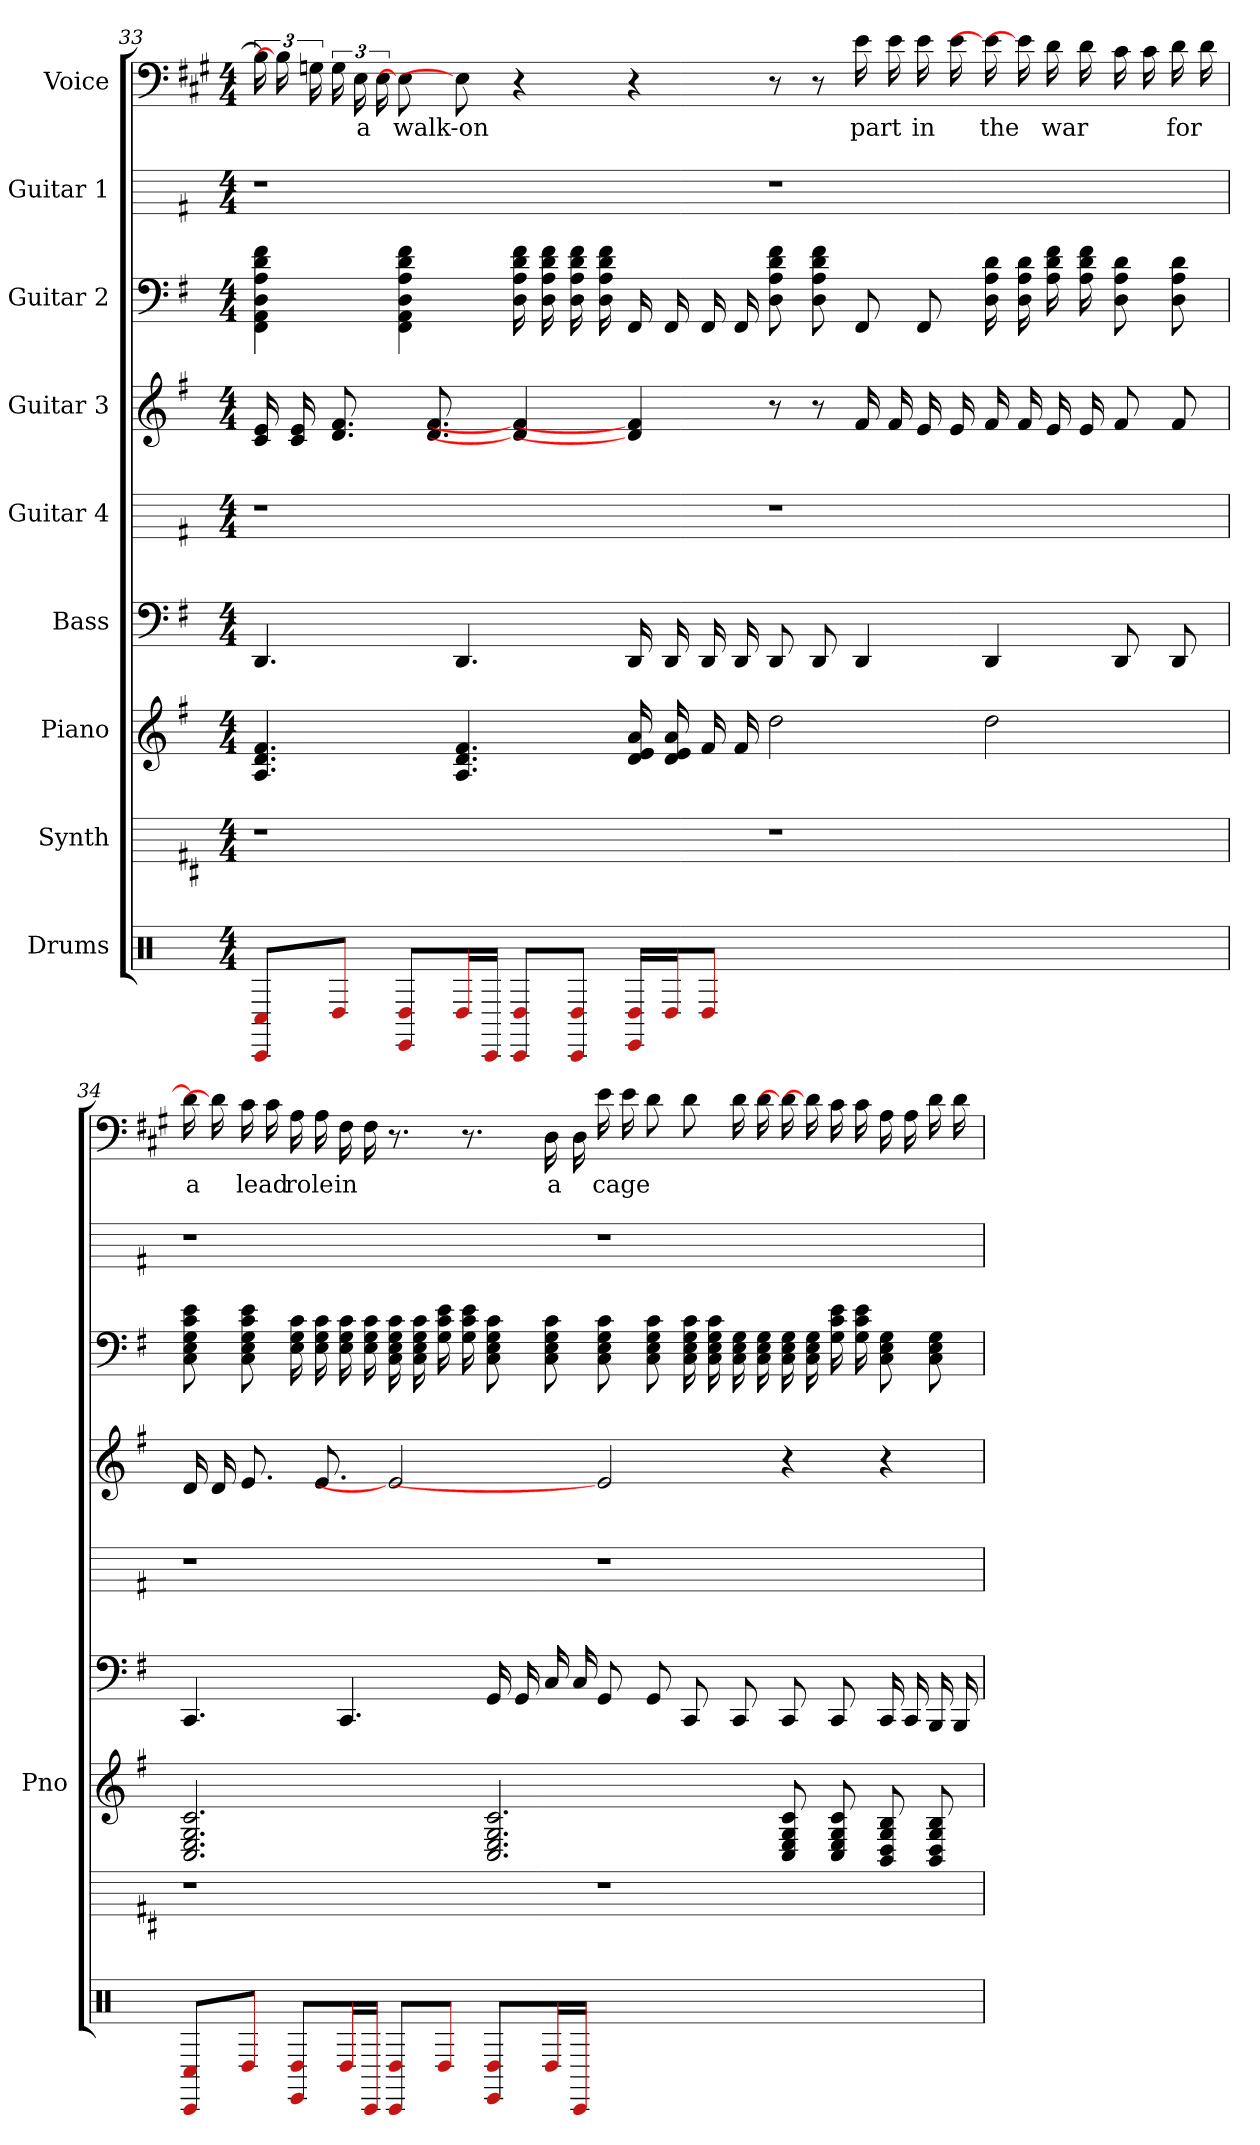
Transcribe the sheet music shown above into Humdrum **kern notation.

**kern	**kern	**kern	**kern	**kern	**kern	**kern	**kern	**kern	**text
*part9	*part8	*part7	*part6	*part5	*part4	*part3	*part2	*part1	*part1
*staff9	*staff8	*staff7	*staff6	*staff5	*staff4	*staff3	*staff2	*staff1	*staff1
*I"Drums	*I"Synth	*I"Piano	*I"Bass	*I"Guitar 4	*I"Guitar 3	*I"Guitar 2	*I"Guitar 1	*I"Voice	*
*	*	*I'Pno	*	*	*	*	*	*	*
*clefX	*	*	*	*	*	*	*	*	*
*	*ITrd4c7	*	*	*	*	*	*	*ITrd1c2	*
*k[]	*k[f#]	*k[f#]	*k[f#]	*k[f#]	*k[f#]	*k[f#]	*k[f#]	*k[f#]	*
*M4/4	*M4/4	*M4/4	*M4/4	*M4/4	*M4/4	*M4/4	*M4/4	*M4/4	*
=33	=33	=33	=33	=33	=33	=33	=33	=33	=33
8C#/ 8CC/L	1r	4.f# 4.d 4.A	4.DD	1r	16e 16c	4f# 4d 4A 4D 4AA 4FF#	1r	24A]	.
.	.	.	.	.	.	.	.	24A]	.
.	.	.	.	.	16e 16c	.	.	.	.
.	.	.	.	.	.	.	.	24Fn	.
8D#/J	.	.	.	.	8.f# 8.d	.	.	24F	.
.	.	.	.	.	.	.	.	24D	a
.	.	.	.	.	.	.	.	24D	.
8D#/ 8EE/L	.	.	.	.	.	4f# 4d 4A 4D 4AA 4FF#	.	8D]	walk-on
.	.	.	.	.	8.f# 8.d	.	.	.	.
16D#/L	.	4.f# 4.d 4.A	4.DD	.	.	.	.	8D]	.
16CC/JJ	.	.	.	.	.	.	.	.	.
8D#/ 8CC/L	.	.	.	.	4f#] 4d]	16f# 16d 16A 16D	.	4r	.
.	.	.	.	.	.	16f# 16d 16A 16D	.	.	.
8D#/ 8CC/J	.	.	.	.	.	16f# 16d 16A 16D	.	.	.
.	.	.	.	.	.	16f# 16d 16A 16D	.	.	.
16D#/ 16EE/LL	.	16a 16e 16d	16DD	.	4f#] 4d]	16FF#	.	4r	.
16D#/J	.	16a 16e 16d	16DD	.	.	16FF#	.	.	.
8D#/J	.	16f#	16DD	.	.	16FF#	.	.	.
.	.	16f#	16DD	.	.	16FF#	.	.	.
1ryy	1r	2dd	8DD	1r	8r	8f# 8d 8A 8D	1r	8r	.
.	.	.	8DD	.	8r	8f# 8d 8A 8D	.	8r	.
.	.	.	4DD	.	16f#	8FF#	.	16d	part
.	.	.	.	.	16f#	.	.	16d	.
.	.	.	.	.	16e	8FF#	.	16d	in
.	.	.	.	.	16e	.	.	16d	.
.	.	2dd	4DD	.	16f#	16d 16A 16D	.	16d]	the
.	.	.	.	.	16f#	16d 16A 16D	.	16d]	.
.	.	.	.	.	16e	16f# 16d 16A	.	16c	war
.	.	.	.	.	16e	16f# 16d 16A	.	16c	.
.	.	.	8DD	.	8f#	8d 8A 8D	.	16B	.
.	.	.	.	.	.	.	.	16B	.
.	.	.	8DD	.	8f#	8d 8A 8D	.	16c	for
.	.	.	.	.	.	.	.	16c	.
=34	=34	=34	=34	=34	=34	=34	=34	=34	=34
8C#/ 8CC/L	1r	2.c 2.G 2.E 2.C	4.CC	1r	16d	8e 8c 8G 8E 8C	1r	16c]	a
.	.	.	.	.	16d	.	.	16c]	.
8D#/J	.	.	.	.	8.e	8e 8c 8G 8E 8C	.	16B	lead
.	.	.	.	.	.	.	.	16B	.
8D#/ 8EE/L	.	.	.	.	.	16c 16G 16E	.	16G	role
.	.	.	.	.	8.e	16c 16G 16E	.	16G	.
16D#/L	.	.	4.CC	.	.	16c 16G 16E	.	16E	in
16CC/JJ	.	.	.	.	.	16c 16G 16E	.	16E	.
8D#/ 8CC/L	.	.	.	.	2e]	16c 16G 16E 16C	.	8.r	.
.	.	.	.	.	.	16c 16G 16E 16C	.	.	.
8D#/J	.	.	.	.	.	16e 16c 16G	.	.	.
.	.	.	.	.	.	16e 16c 16G	.	8.r	.
8D#/ 8EE/L	.	2.c 2.G 2.E 2.C	16GG	.	.	8c 8G 8E 8C	.	.	.
.	.	.	16GG	.	.	.	.	.	.
16D#/L	.	.	16C	.	.	8c 8G 8E 8C	.	16C	a
16CC/JJ	.	.	16C	.	.	.	.	16C	.
1ryy	1r	.	8GG	1r	2e]	8c 8G 8E 8C	1r	16d	cage
.	.	.	.	.	.	.	.	16d	.
.	.	.	8GG	.	.	8c 8G 8E 8C	.	8c	.
.	.	.	8CC	.	.	16c 16G 16E 16C	.	8c	.
.	.	.	.	.	.	16c 16G 16E 16C	.	.	.
.	.	.	8CC	.	.	16G 16E 16C	.	16c	.
.	.	.	.	.	.	16G 16E 16C	.	16c	.
.	.	8c 8G 8E 8C	8CC	.	4r	16G 16E 16C	.	16c]	.
.	.	.	.	.	.	16G 16E 16C	.	16c]	.
.	.	8c 8G 8E 8C	8CC	.	.	16e 16c 16G	.	16B	.
.	.	.	.	.	.	16e 16c 16G	.	16B	.
.	.	8B 8G 8D 8BB	16CC	.	4r	8G 8E 8C	.	16G	.
.	.	.	16CC	.	.	.	.	16G	.
.	.	8B 8G 8D 8BB	16BBB	.	.	8G 8E 8C	.	16c	.
.	.	.	16BBB	.	.	.	.	16c	.
=	=	=	=	=	=	=	=	=	=
*-	*-	*-	*-	*-	*-	*-	*-	*-	*-
